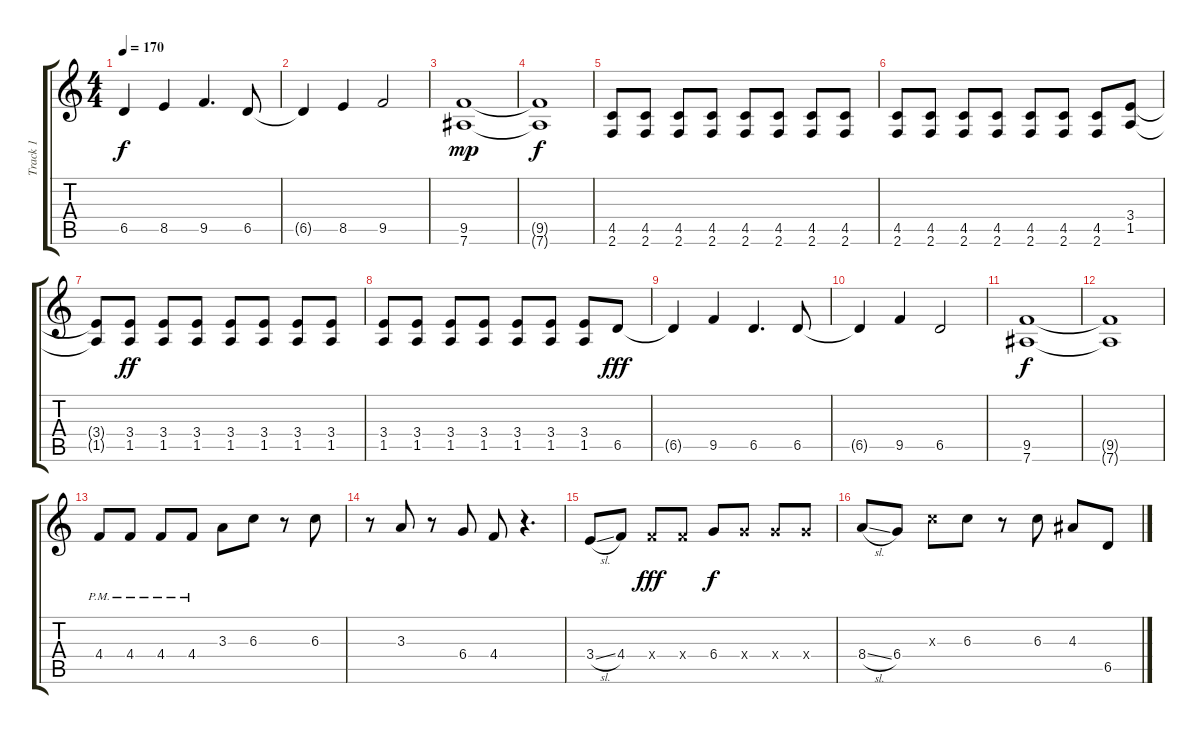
\track ("Track 1" "Track 1") {instrument distortionguitar}
\staff {score tabs}
\tuning (Eb4 Bb3 Gb3 Db3 Ab2 Eb2) {hide}
\ts (4 4)
\tempo 170
\clef g2
\ks c
6.5{t}.4{dy f} 8.5.4 9.5.4{d} 6.5.8 |
6.5{t}.4 8.5.4 9.5.2 |
(9.5 7.6).1{dy mp} |
(9.5{t} 7.6{t}).1{dy f} |
(4.5 2.6).8 (4.5 2.6).8 (4.5 2.6).8 (4.5 2.6).8 (4.5 2.6).8 (4.5 2.6).8 (4.5 2.6).8 (4.5 2.6).8 |
(4.5 2.6).8 (4.5 2.6).8 (4.5 2.6).8 (4.5 2.6).8 (4.5 2.6).8 (4.5 2.6).8 (4.5 2.6).8 (3.4 1.5).8 |
(3.4{t} 1.5{t}).8 (3.4 1.5).8{dy ff} (3.4 1.5).8 (3.4 1.5).8 (3.4 1.5).8 (3.4 1.5).8 (3.4 1.5).8 (3.4 1.5).8 |
(3.4 1.5).8 (3.4 1.5).8 (3.4 1.5).8 (3.4 1.5).8 (3.4 1.5).8 (3.4 1.5).8 (3.4 1.5).8 6.5.8{dy fff} |
6.5{t}.4 9.5.4 6.5.4{d} 6.5.8 |
6.5{t}.4 9.5.4 6.5.2 |
(9.5 7.6).1{dy f} |
(9.5{t} 7.6{t}).1 |
4.4{pm}.8 4.4{pm}.8 4.4{pm}.8 4.4{pm}.8 3.3.8 6.3.8 r.8 6.3.8 |
r.8 3.3.8 r.8 6.4.8 4.4.8 r.4{d} |
3.4{sl}.8 4.4.8 4.4{x}.8{dy fff} 4.4{x}.8 6.4.8{dy f} 6.4{x}.8 6.4{x}.8 6.4{x}.8 |
8.4{sl}.8 6.4.8 6.3{x}.8 6.3.8 r.8 6.3.8 4.3.8 6.5.8
